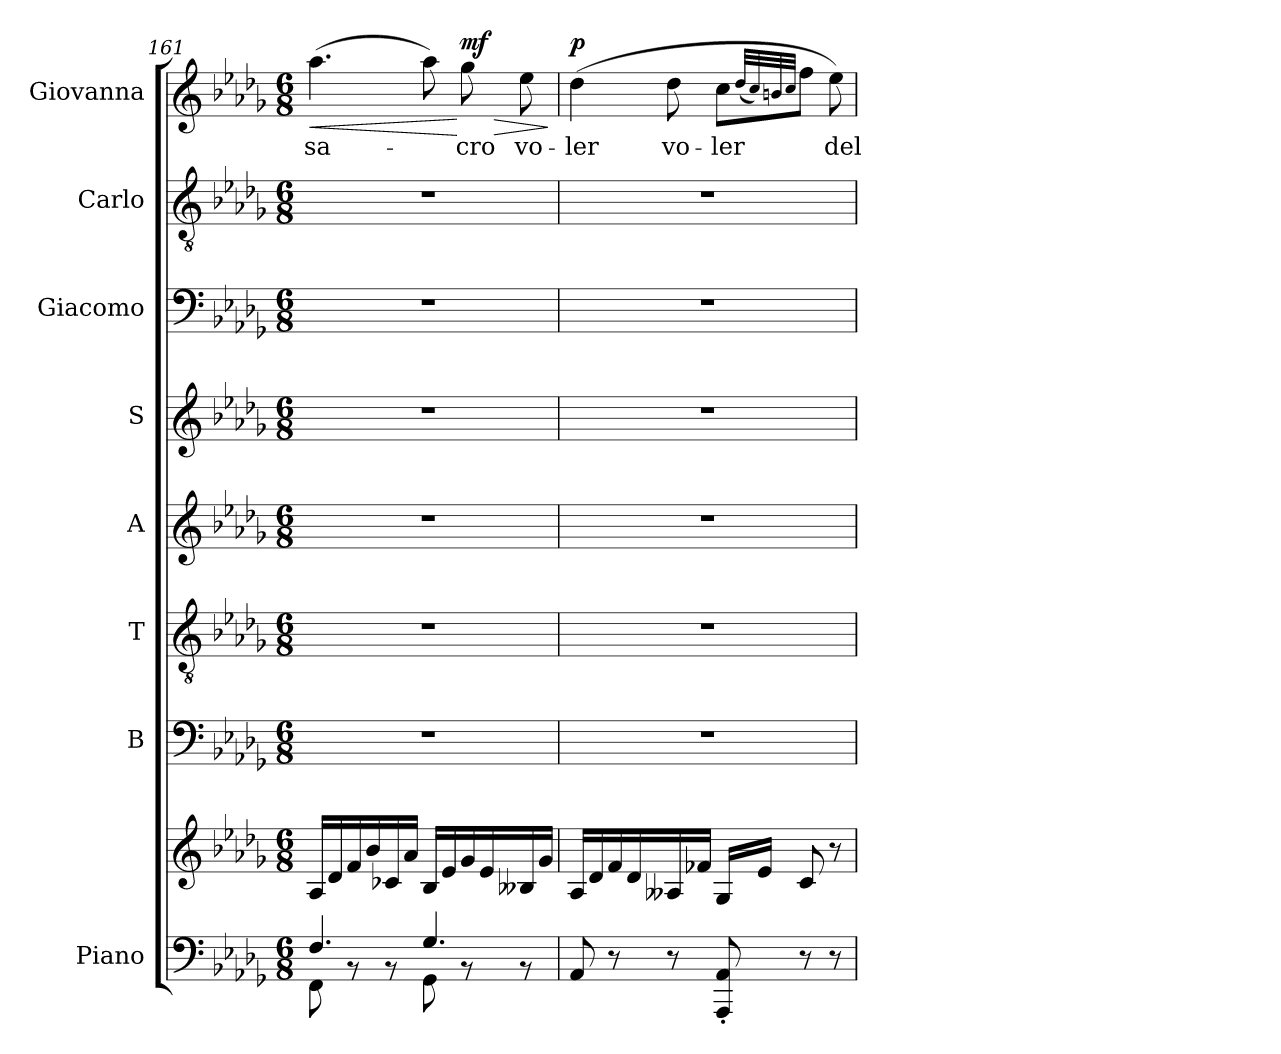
**kern	**kern	**kern	**kern	**kern	**kern	**kern	**kern	**kern	**text	**dynam
*part8	*part8	*part7	*part6	*part5	*part4	*part3	*part2	*part1	*part1	*part1
*staff9	*staff8	*staff7	*staff6	*staff5	*staff4	*staff3	*staff2	*staff1	*staff1	*staff1
*I"Piano	*	*I"B	*I"T	*I"A	*I"S	*I"Giacomo	*I"Carlo	*I"Giovanna	*	*
*I'Pno	*	*I'B	*I'T	*I'A	*I'S	*	*	*	*	*
!!LO:PB:g=z
*clefF4	*clefG2	*clefF4	*clefGv2	*clefG2	*clefG2	*clefF4	*clefGv2	*clefG2	*	*
*k[b-e-a-d-g-]	*k[b-e-a-d-g-]	*k[b-e-a-d-g-]	*k[b-e-a-d-g-]	*k[b-e-a-d-g-]	*k[b-e-a-d-g-]	*k[b-e-a-d-g-]	*k[b-e-a-d-g-]	*k[b-e-a-d-g-]	*	*
*M6/8	*M6/8	*M6/8	*M6/8	*M6/8	*M6/8	*M6/8	*M6/8	*M6/8	*	*
=161	=161	=161	=161	=161	=161	=161	=161	=161	=161	=161
*^	*	*	*	*	*	*	*	*	*	*
!	!	!	!	!	!	!	!	!	!	!LO:LY:b	!LO:HP:b
4.F/	8FF\	16A-/LL	2.r	2.r	2.r	2.r	2.r	2.r	(4.aa-\	sa-	<
.	.	16d-/	.	.	.	.	.	.	.	.	.
.	8rBB	16f/	.	.	.	.	.	.	.	.	.
.	.	16b-/	.	.	.	.	.	.	.	.	.
.	8rBB	16c-X/	.	.	.	.	.	.	.	.	.
.	.	16a-/JJ	.	.	.	.	.	.	.	.	.
4.G-/	8GG-\	16B-/LL	.	.	.	.	.	.	8aa-\)	.	.
.	.	16e-/	.	.	.	.	.	.	.	.	.
!	!	!	!	!	!	!	!	!	!	!LO:LY:b	!LO:HP:n=1:b
!	!	!	!	!	!	!	!	!	!	!	!LO:DY:n=1:a
.	8rBB	16g-/	.	.	.	.	.	.	8gg-\	-cro	[ > mf
.	.	16e-/	.	.	.	.	.	.	.	.	.
!	!	!	!	!	!	!	!	!	!	!LO:LY:b	!
.	8rBB	16B--X/	.	.	.	.	.	.	8ee-\	vo-	.
.	.	16g-/JJ	.	.	.	.	.	.	.	.	.
*v	*v	*	*	*	*	*	*	*	*	*	*
.	.	.	.	.	.	.	.	.	.	]
=162	=162	=162	=162	=162	=162	=162	=162	=162	=162	=162
!	!	!	!	!	!	!	!	!	!LO:LY:b	!LO:DY:a
8AA-/	16A-/LL	2.r	2.r	2.r	2.r	2.r	2.r	(4dd-\	-ler	p
.	16d-/	.	.	.	.	.	.	.	.	.
8r	16f/	.	.	.	.	.	.	.	.	.
.	16d-/	.	.	.	.	.	.	.	.	.
!	!	!	!	!	!	!	!	!	!LO:LY:b	!
8r	16A--X/	.	.	.	.	.	.	8dd-\	vo-	.
.	16f-X/JJ	.	.	.	.	.	.	.	.	.
!	!	!	!	!	!	!	!	!	!LO:LY:b	!
8AAA-/' 8AA-/'	16G-/LL	.	.	.	.	.	.	8cc\L	-ler	.
.	16e-/JJ	.	.	.	.	.	.	.	.	.
.	.	.	.	.	.	.	.	(32qdd-/LLL	.	.
.	.	.	.	.	.	.	.	32qcc/)	.	.
.	.	.	.	.	.	.	.	32qbn/	.	.
.	.	.	.	.	.	.	.	32qcc/JJJ	.	.
8r	8c/	.	.	.	.	.	.	8ff\J	.	.
!	!	!	!	!	!	!	!	!	!LO:LY:b	!
8r	8r	.	.	.	.	.	.	8ee-\)	del	.
=	=	=	=	=	=	=	=	=	=	=
*-	*-	*-	*-	*-	*-	*-	*-	*-	*-	*-
